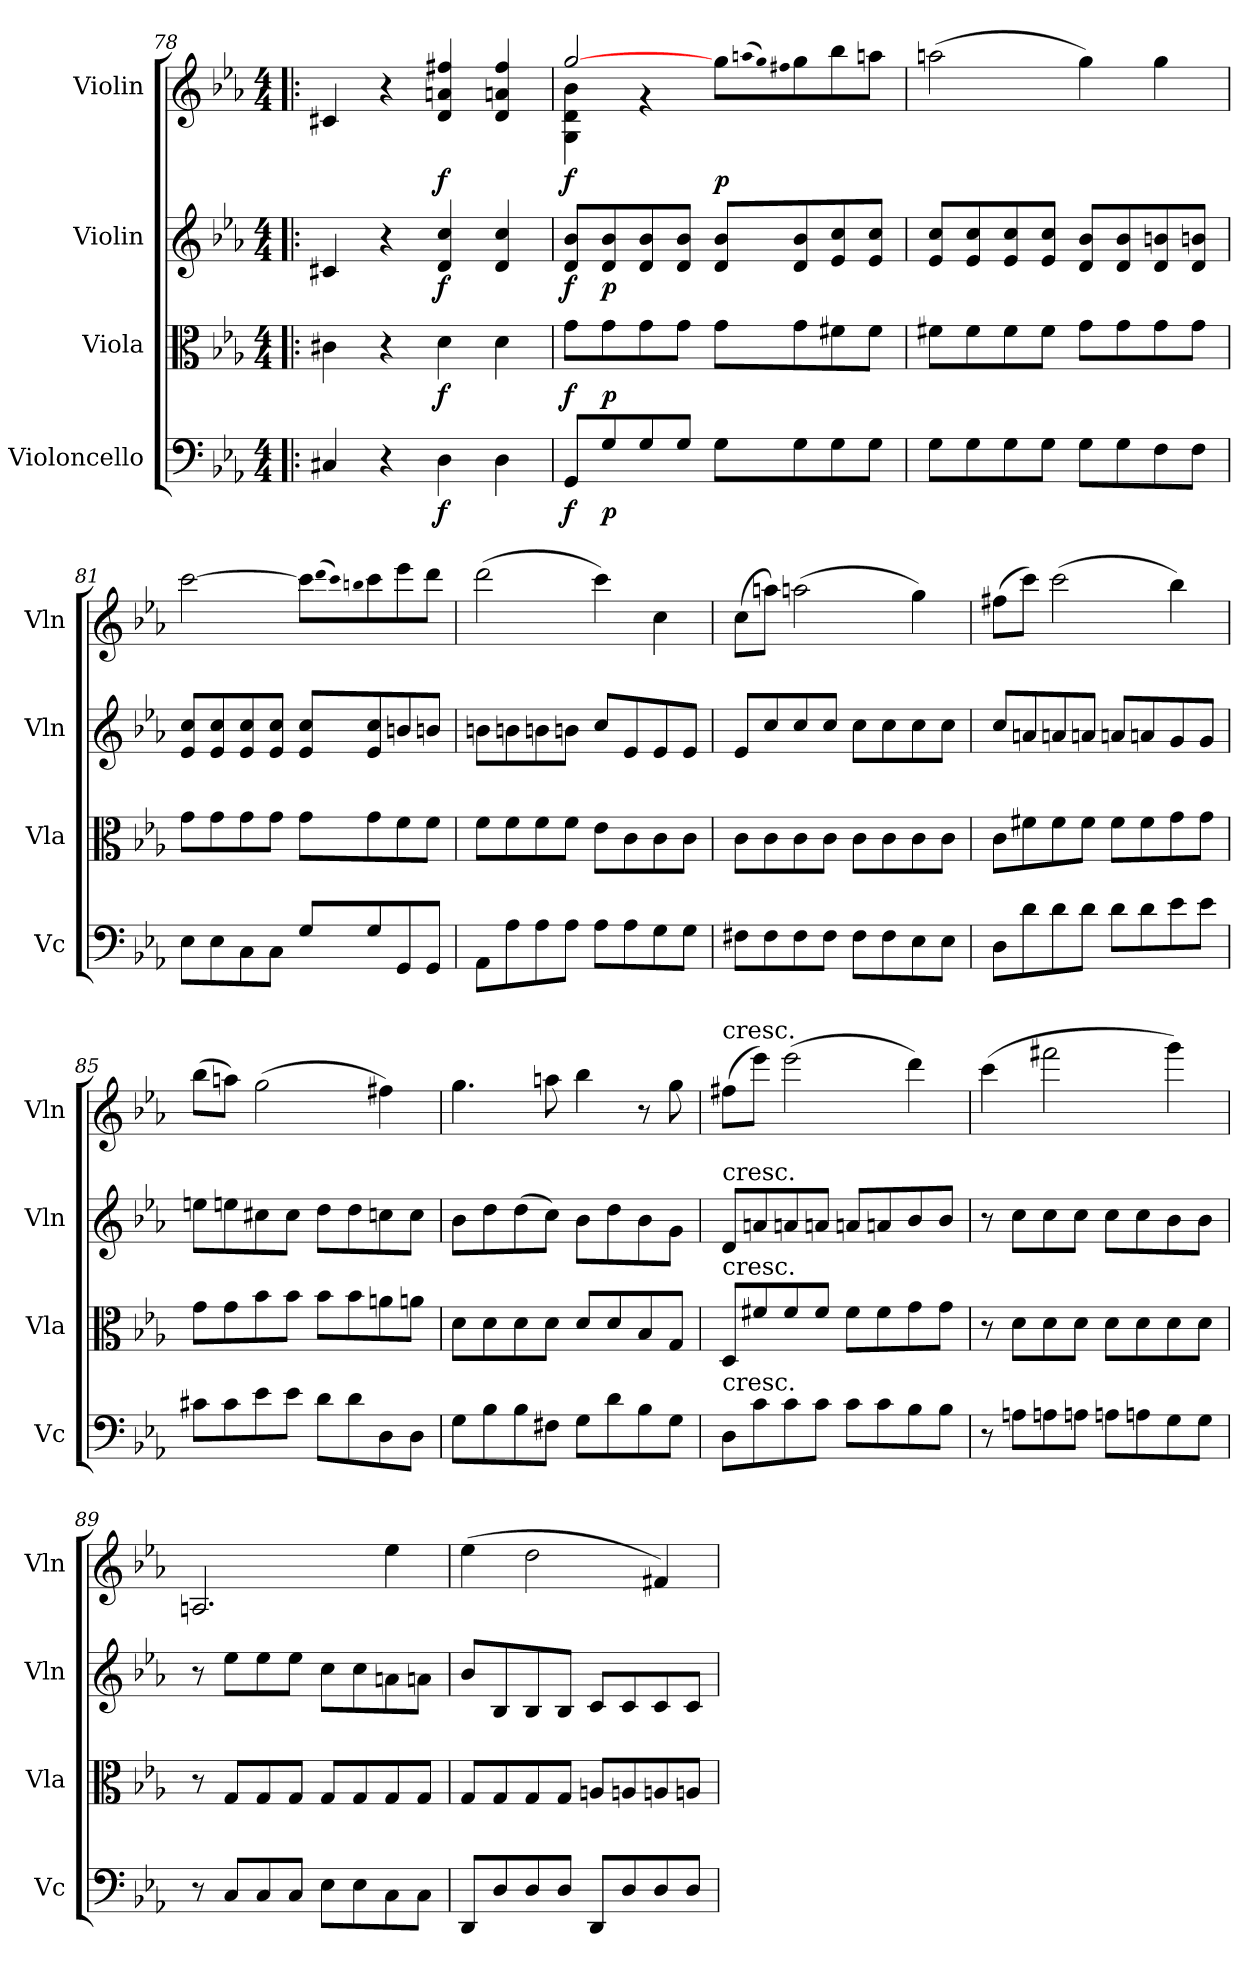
**kern	**dynam	**kern	**dynam	**kern	**dynam	**kern	**dynam
*part4	*part4	*part3	*part3	*part2	*part2	*part1	*part1
*staff4	*staff4	*staff3	*staff3	*staff2	*staff2	*staff1	*staff1
*I"Violoncello	*	*I"Viola	*	*I"Violin	*	*I"Violin	*
*I'Vc	*	*I'Vla	*	*I'Vln	*	*I'Vln	*
*clefF4	*	*clefC3	*	*clefG2	*	*clefG2	*
*k[b-e-a-]	*	*k[b-e-a-]	*	*k[b-e-a-]	*	*k[b-e-a-]	*
*c:	*	*c:	*	*c:	*	*c:	*
*M4/4	*	*M4/4	*	*M4/4	*	*M4/4	*
=78!|:	=78!|:	=78!|:	=78!|:	=78!|:	=78!|:	=78!|:	=78!|:
4C#X/	.	4c#X\	.	4c#X/	.	4c#X/	.
4r	.	4r	.	4r	.	4r	.
4D\	f	4d\	f	4d/ 4cc/	f	4d/ 4an/ 4ff#X/	f
4D\	.	4d\	.	4d/ 4cc/	.	4d/ 4an/ 4ff#/	.
=79	=79	=79	=79	=79	=79	=79	=79
*	*	*	*	*	*	*^	*
8GG/L	f	8g\L	f	8d/ 8b-/L	f	[2gg/	4G\ 4d\ 4b-\	f
8G/	p	8g\	p	8d/ 8b-/	p	.	.	.
8G/	.	8g\	.	8d/ 8b-/	.	.	4r	.
8G/J	.	8g\J	.	8d/ 8b-/J	.	.	.	.
8G\L	.	8g\L	.	8d/ 8b-/L	.	8gg\L	2ryy	p
.	.	.	.	.	.	(qaan	.	.
.	.	.	.	.	.	qgg)	.	.
.	.	.	.	.	.	qff#X	.	.
8G\	.	8g\	.	8d/ 8b-/	.	8gg\	.	.
8G\	.	8f#X\	.	8e-/ 8cc/	.	8bb-\	.	.
8G\J	.	8f#\J	.	8e-/ 8cc/J	.	8aan\J	.	.
*	*	*	*	*	*	*v	*v	*
=80	=80	=80	=80	=80	=80	=80	=80
8G\L	.	8f#X\L	.	8e-/ 8cc/L	.	(2aan\	.
8G\	.	8f#\	.	8e-/ 8cc/	.	.	.
8G\	.	8f#\	.	8e-/ 8cc/	.	.	.
8G\J	.	8f#\J	.	8e-/ 8cc/J	.	.	.
8G\L	.	8g\L	.	8d/ 8b-/L	.	4gg\)	.
8G\	.	8g\	.	8d/ 8b-/	.	.	.
8F\	.	8g\	.	8d/ 8bn/	.	4gg\	.
8F\J	.	8g\J	.	8d/ 8bn/J	.	.	.
=81	=81	=81	=81	=81	=81	=81	=81
8E-\L	.	8g\L	.	8e-/ 8cc/L	.	[2ccc\	.
8E-\	.	8g\	.	8e-/ 8cc/	.	.	.
8C\	.	8g\	.	8e-/ 8cc/	.	.	.
8C\J	.	8g\J	.	8e-/ 8cc/J	.	.	.
8G/L	.	8g\L	.	8e-/ 8cc/L	.	8ccc\L]	.
.	.	.	.	.	.	(qddd	.
.	.	.	.	.	.	qccc)	.
.	.	.	.	.	.	qbbn	.
8G/	.	8g\	.	8e-/ 8cc/	.	8ccc\	.
8GG/	.	8f\	.	8bn/	.	8eee-\	.
8GG/J	.	8f\J	.	8bn/J	.	8ddd\J	.
=82	=82	=82	=82	=82	=82	=82	=82
8AA-\L	.	8f\L	.	8bn\L	.	(2ddd\	.
8A-\	.	8f\	.	8bn\	.	.	.
8A-\	.	8f\	.	8bn\	.	.	.
8A-\J	.	8f\J	.	8bn\J	.	.	.
8A-\L	.	8e-\L	.	8cc/L	.	4ccc\)	.
8A-\	.	8c\	.	8e-/	.	.	.
8G\	.	8c\	.	8e-/	.	4cc\	.
8G\J	.	8c\J	.	8e-/J	.	.	.
=83	=83	=83	=83	=83	=83	=83	=83
8F#X\L	.	8c\L	.	8e-/L	.	(8cc\L	.
8F#\	.	8c\	.	8cc/	.	8aan\J)	.
8F#\	.	8c\	.	8cc/	.	(2aan\	.
8F#\J	.	8c\J	.	8cc/J	.	.	.
8F#\L	.	8c\L	.	8cc\L	.	.	.
8F#\	.	8c\	.	8cc\	.	.	.
8E-\	.	8c\	.	8cc\	.	4gg\)	.
8E-\J	.	8c\J	.	8cc\J	.	.	.
=84	=84	=84	=84	=84	=84	=84	=84
8D\L	.	8c\L	.	8cc/L	.	(8ff#X\L	.
8d\	.	8f#X\	.	8an/	.	8ccc\J)	.
8d\	.	8f#\	.	8an/	.	(2ccc\	.
8d\J	.	8f#\J	.	8an/J	.	.	.
8d\L	.	8f#\L	.	8an/L	.	.	.
8d\	.	8f#\	.	8an/	.	.	.
8e-\	.	8g\	.	8g/	.	4bb-\)	.
8e-\J	.	8g\J	.	8g/J	.	.	.
=85	=85	=85	=85	=85	=85	=85	=85
8c#X\L	.	8g\L	.	8een\L	.	(8bb-\L	.
8c#\	.	8g\	.	8een\	.	8aan\J)	.
8e-\	.	8b-\	.	8cc#X\	.	(2gg\	.
8e-\J	.	8b-\J	.	8cc#\J	.	.	.
8d\L	.	8b-\L	.	8dd\L	.	.	.
8d\	.	8b-\	.	8dd\	.	.	.
8D\	.	8an\	.	8ccn\	.	4ff#X\)	.
8D\J	.	8an\J	.	8cc\J	.	.	.
=86	=86	=86	=86	=86	=86	=86	=86
8G\L	.	8d\L	.	8b-\L	.	4.gg\	.
8B-\	.	8d\	.	8dd\	.	.	.
8B-\	.	8d\	.	(8dd\	.	.	.
8F#X\J	.	8d\J	.	8cc\J)	.	8aan\	.
8G\L	.	8d/L	.	8b-\L	.	4bb-\	.
8d\	.	8d/	.	8dd\	.	.	.
8B-\	.	8B-/	.	8b-\	.	8r	.
8G\J	.	8G/J	.	8g\J	.	8gg\	.
=87	=87	=87	=87	=87	=87	=87	=87
!	!	!	!	!	!	!LO:TX:t=cresc.	!
!	!	!	!	!LO:TX:t=cresc.	!	!	!
!	!	!LO:TX:t=cresc.	!	!	!	!	!
!LO:TX:t=cresc.	!	!	!	!	!	!	!
8D\L	.	8D/L	.	8d/L	.	(8ff#X\L	.
8c\	.	8f#X/	.	8an/	.	8eee-\J)	.
8c\	.	8f#/	.	8an/	.	(2eee-\	.
8c\J	.	8f#/J	.	8an/J	.	.	.
8c\L	.	8f#\L	.	8an/L	.	.	.
8c\	.	8f#\	.	8an/	.	.	.
8B-\	.	8g\	.	8b-/	.	4ddd\)	.
8B-\J	.	8g\J	.	8b-/J	.	.	.
=88	=88	=88	=88	=88	=88	=88	=88
8r	.	8r	.	8r	.	(4ccc\	.
8An\L	.	8d\L	.	8cc\L	.	.	.
8An\	.	8d\	.	8cc\	.	2fff#X\	.
8An\J	.	8d\J	.	8cc\J	.	.	.
8An\L	.	8d\L	.	8cc\L	.	.	.
8An\	.	8d\	.	8cc\	.	.	.
8G\	.	8d\	.	8b-\	.	4ggg\)	.
8G\J	.	8d\J	.	8b-\J	.	.	.
=89	=89	=89	=89	=89	=89	=89	=89
8r	.	8r	.	8r	.	2.An/	.
8C/L	.	8G/L	.	8ee-\L	.	.	.
8C/	.	8G/	.	8ee-\	.	.	.
8C/J	.	8G/J	.	8ee-\J	.	.	.
8E-\L	.	8G/L	.	8cc\L	.	.	.
8E-\	.	8G/	.	8cc\	.	.	.
8C\	.	8G/	.	8an\	.	4ee-\	.
8C\J	.	8G/J	.	8an\J	.	.	.
=90	=90	=90	=90	=90	=90	=90	=90
8DD/L	.	8G/L	.	8b-/L	.	(4ee-\	.
8D/	.	8G/	.	8B-/	.	.	.
8D/	.	8G/	.	8B-/	.	2dd\	.
8D/J	.	8G/J	.	8B-/J	.	.	.
8DD/L	.	8An/L	.	8c/L	.	.	.
8D/	.	8An/	.	8c/	.	.	.
8D/	.	8An/	.	8c/	.	4f#X/)	.
8D/J	.	8An/J	.	8c/J	.	.	.
=	=	=	=	=	=	=	=
*-	*-	*-	*-	*-	*-	*-	*-
